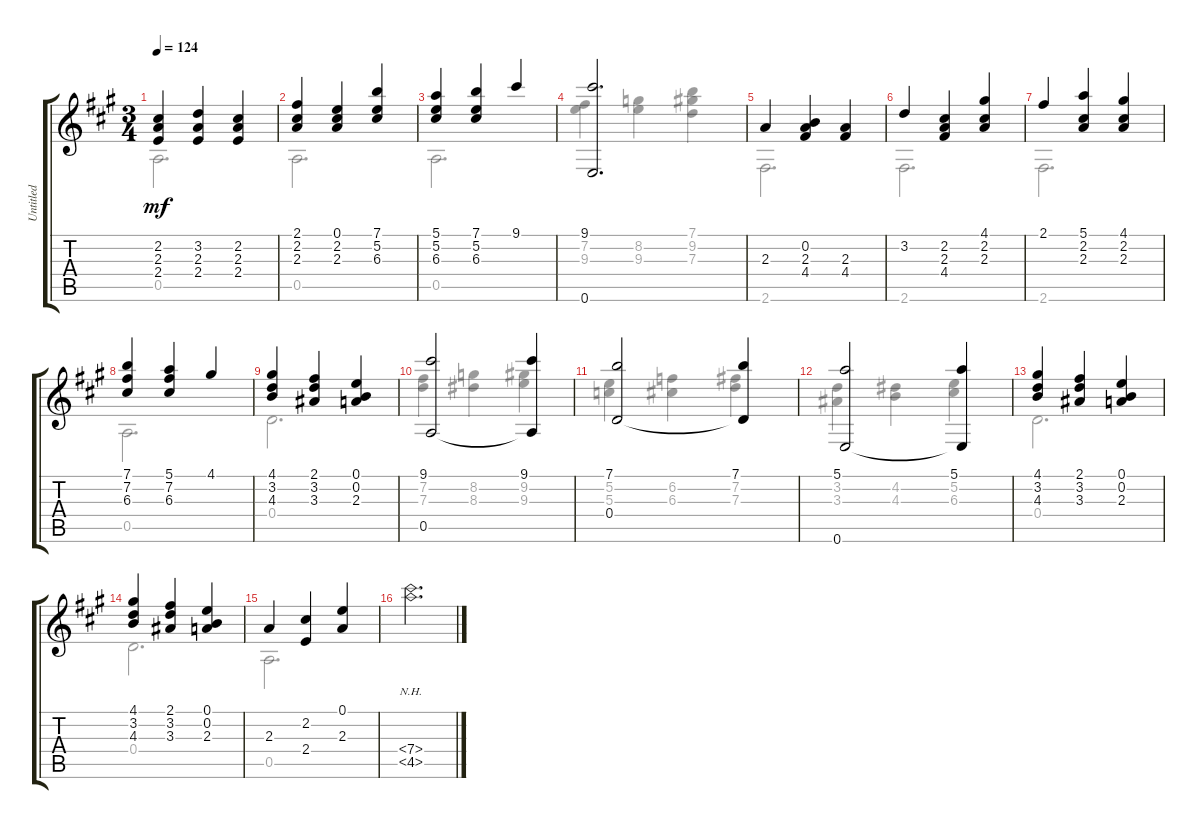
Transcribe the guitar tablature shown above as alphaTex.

\track ("Untitled" "Untitled") {instrument acousticguitarnylon}
\staff {score tabs}
\tuning (E4 B3 G3 D3 A2 E2) {hide}
\voice
\ts (3 4)
\tempo 124
\clef g2
\ks a
(2.2 2.3 2.4).4{dy mf} (3.2 2.3 2.4).4 (2.2 2.3 2.4).4 |
(2.1 2.2 2.3).4 (0.1 2.2 2.3).4 (7.1 5.2 6.3).4 |
(5.1 5.2 6.3).4 (7.1 5.2 6.3).4 9.1.4 |
(9.1 0.6).2{d} |
2.3.4 (0.2 2.3 4.4).4 (2.3 4.4).4 |
3.2.4 (2.2 2.3 4.4).4 (4.1 2.2 2.3).4 |
2.1.4 (5.1 2.2 2.3).4 (4.1 2.2 2.3).4 |
(7.1 7.2 6.3).4 (5.1 7.2 6.3).4 4.1.4 |
(4.1 3.2 4.3).4 (2.1 3.2 3.3).4 (0.1 0.2 2.3).4 |
(9.1 0.5).2 (9.1 0.5{t}).4 |
(7.1 0.4).2 (7.1 0.4{t}).4 |
(5.1 0.6).2 (5.1 0.6{t}).4 |
(4.1 3.2 4.3).4 (2.1 3.2 3.3).4 (0.1 0.2 2.3).4 |
(4.1 3.2 4.3).4 (2.1 3.2 3.3).4 (0.1 0.2 2.3).4 |
2.3.4 (2.2 2.4).4 (0.1 2.3).4 |
(7.4{nh} 4.5{nh}).2{d}
\voice
\clef g2
\ottava regular
\simile none
\ks a
0.5.2{d dy mf} |
0.5.2{d} |
0.5.2{d} |
(7.2 9.3).4 (8.2 9.3).4 (7.1 9.2 7.3).4 |
2.6.2{d} |
2.6.2{d} |
2.6.2{d} |
0.5.2{d} |
0.4.2{d} |
(7.2 7.3).4 (8.2 8.3).4 (9.2 9.3).4 |
(5.2 5.3).4 (6.2 6.3).4 (7.2 7.3).4 |
(3.2 3.3).4 (4.2 4.3).4 (5.2 6.3).4 |
0.4.2{d} |
0.4.2{d} |
0.5.2{d} |
